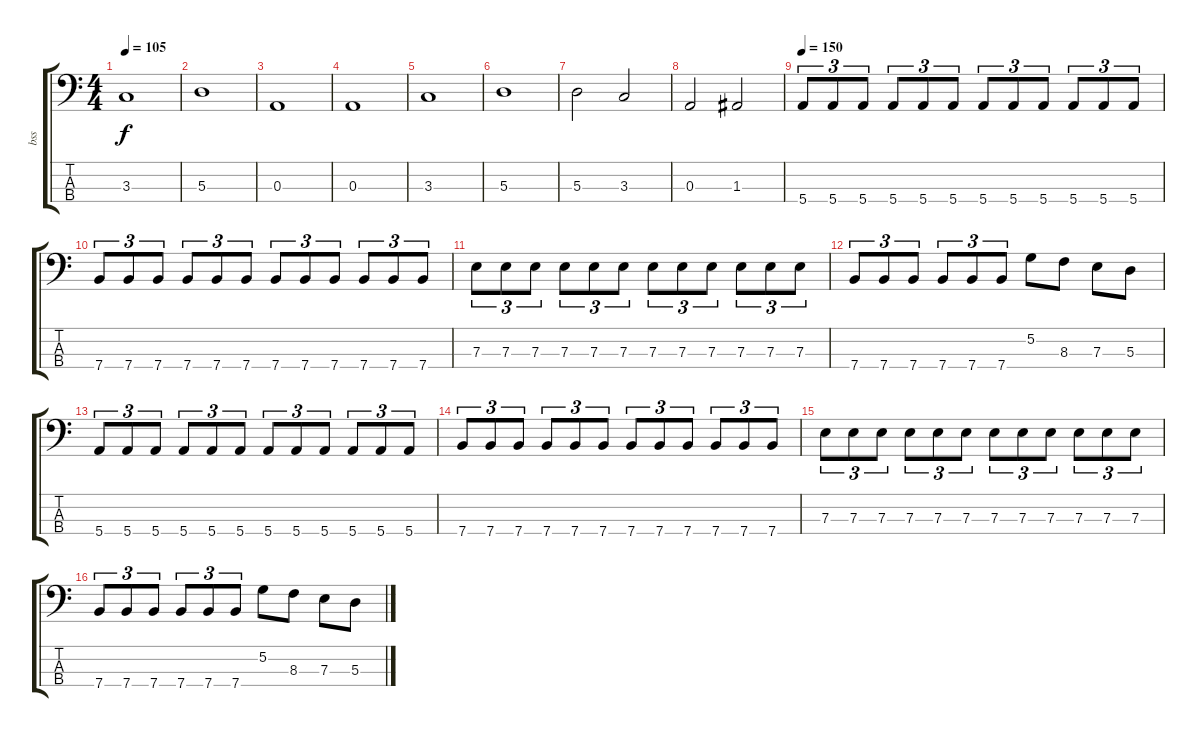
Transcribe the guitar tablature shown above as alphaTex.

\track ("bss" "bss") {instrument electricbasspick}
\staff {score tabs}
\tuning (G2 D2 A1 E1) {hide}
\ts (4 4)
\tempo 105
\clef f4
\ks c
3.3.1{dy f} |
5.3.1 |
0.3.1 |
0.3.1 |
3.3.1 |
5.3.1 |
5.3.2 3.3.2 |
0.3.2 1.3.2 |
\tempo 150
5.4.8{tu (3 2)} 5.4.8{tu (3 2)} 5.4.8{tu (3 2)} 5.4.8{tu (3 2)} 5.4.8{tu (3 2)} 5.4.8{tu (3 2)} 5.4.8{tu (3 2)} 5.4.8{tu (3 2)} 5.4.8{tu (3 2)} 5.4.8{tu (3 2)} 5.4.8{tu (3 2)} 5.4.8{tu (3 2)} |
7.4.8{tu (3 2)} 7.4.8{tu (3 2)} 7.4.8{tu (3 2)} 7.4.8{tu (3 2)} 7.4.8{tu (3 2)} 7.4.8{tu (3 2)} 7.4.8{tu (3 2)} 7.4.8{tu (3 2)} 7.4.8{tu (3 2)} 7.4.8{tu (3 2)} 7.4.8{tu (3 2)} 7.4.8{tu (3 2)} |
7.3.8{tu (3 2)} 7.3.8{tu (3 2)} 7.3.8{tu (3 2)} 7.3.8{tu (3 2)} 7.3.8{tu (3 2)} 7.3.8{tu (3 2)} 7.3.8{tu (3 2)} 7.3.8{tu (3 2)} 7.3.8{tu (3 2)} 7.3.8{tu (3 2)} 7.3.8{tu (3 2)} 7.3.8{tu (3 2)} |
7.4.8{tu (3 2)} 7.4.8{tu (3 2)} 7.4.8{tu (3 2)} 7.4.8{tu (3 2)} 7.4.8{tu (3 2)} 7.4.8{tu (3 2)} 5.2.8 8.3.8 7.3.8 5.3.8 |
5.4.8{tu (3 2)} 5.4.8{tu (3 2)} 5.4.8{tu (3 2)} 5.4.8{tu (3 2)} 5.4.8{tu (3 2)} 5.4.8{tu (3 2)} 5.4.8{tu (3 2)} 5.4.8{tu (3 2)} 5.4.8{tu (3 2)} 5.4.8{tu (3 2)} 5.4.8{tu (3 2)} 5.4.8{tu (3 2)} |
7.4.8{tu (3 2)} 7.4.8{tu (3 2)} 7.4.8{tu (3 2)} 7.4.8{tu (3 2)} 7.4.8{tu (3 2)} 7.4.8{tu (3 2)} 7.4.8{tu (3 2)} 7.4.8{tu (3 2)} 7.4.8{tu (3 2)} 7.4.8{tu (3 2)} 7.4.8{tu (3 2)} 7.4.8{tu (3 2)} |
7.3.8{tu (3 2)} 7.3.8{tu (3 2)} 7.3.8{tu (3 2)} 7.3.8{tu (3 2)} 7.3.8{tu (3 2)} 7.3.8{tu (3 2)} 7.3.8{tu (3 2)} 7.3.8{tu (3 2)} 7.3.8{tu (3 2)} 7.3.8{tu (3 2)} 7.3.8{tu (3 2)} 7.3.8{tu (3 2)} |
7.4.8{tu (3 2)} 7.4.8{tu (3 2)} 7.4.8{tu (3 2)} 7.4.8{tu (3 2)} 7.4.8{tu (3 2)} 7.4.8{tu (3 2)} 5.2.8 8.3.8 7.3.8 5.3.8
